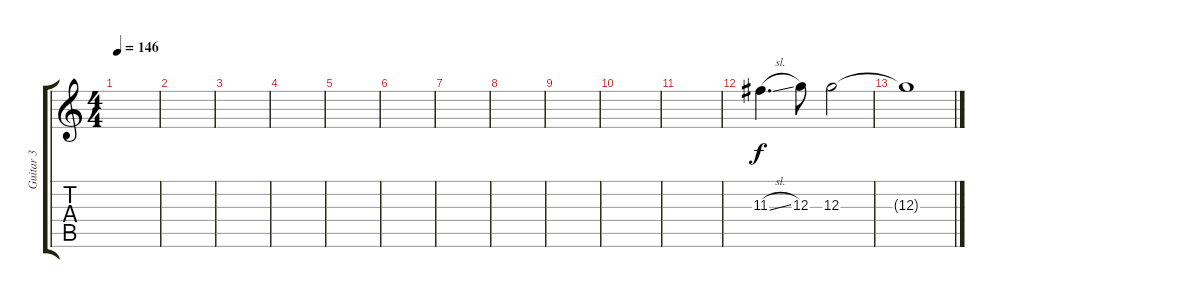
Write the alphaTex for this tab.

\track ("Guitar 3" "Guitar 3") {instrument overdrivenguitar}
\staff {score tabs}
\tuning (E4 B3 G3 D3 A2 E2) {hide}
\ts (4 4)
\tempo 146
\clef g2
\ks c
|
|
|
|
|
|
|
|
|
|
|
11.3{sl}.4{d} 12.3.8 12.3.2 |
12.3{t}.1
